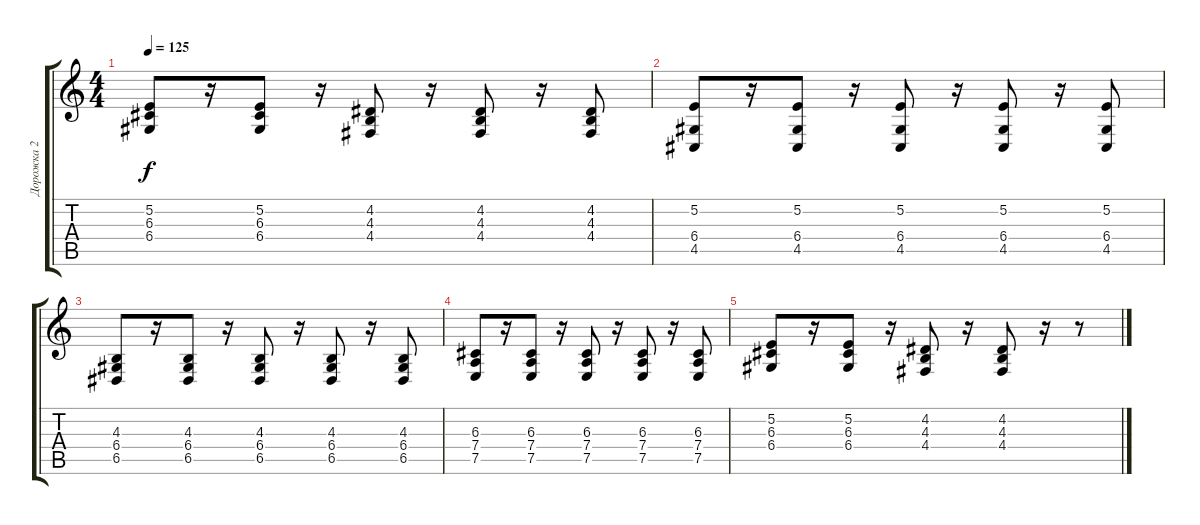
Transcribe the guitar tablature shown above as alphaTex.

\track ("Дорожка 2" "Дорожка 2") {instrument pad2warm}
\staff {score tabs}
\tuning (E4 B3 G3 D3 A2 E2) {hide}
\ts (4 4)
\tempo 125
\clef g2
\ks c
(5.2 6.3 6.4).8{dy f} r.16 (5.2 6.3 6.4).8 r.16 (4.2 4.3 4.4).8 r.16 (4.2 4.3 4.4).8 r.16 (4.2 4.3 4.4).8 |
(5.2 6.4 4.5).8 r.16 (5.2 6.4 4.5).8 r.16 (5.2 6.4 4.5).8 r.16 (5.2 6.4 4.5).8 r.16 (5.2 6.4 4.5).8 |
(4.3 6.4 6.5).8 r.16 (4.3 6.4 6.5).8 r.16 (4.3 6.4 6.5).8 r.16 (4.3 6.4 6.5).8 r.16 (4.3 6.4 6.5).8 |
(6.3 7.4 7.5).8 r.16 (6.3 7.4 7.5).8 r.16 (6.3 7.4 7.5).8 r.16 (6.3 7.4 7.5).8 r.16 (6.3 7.4 7.5).8 |
(5.2 6.3 6.4).8 r.16 (5.2 6.3 6.4).8 r.16 (4.2 4.3 4.4).8 r.16 (4.2 4.3 4.4).8 r.16 r.8
